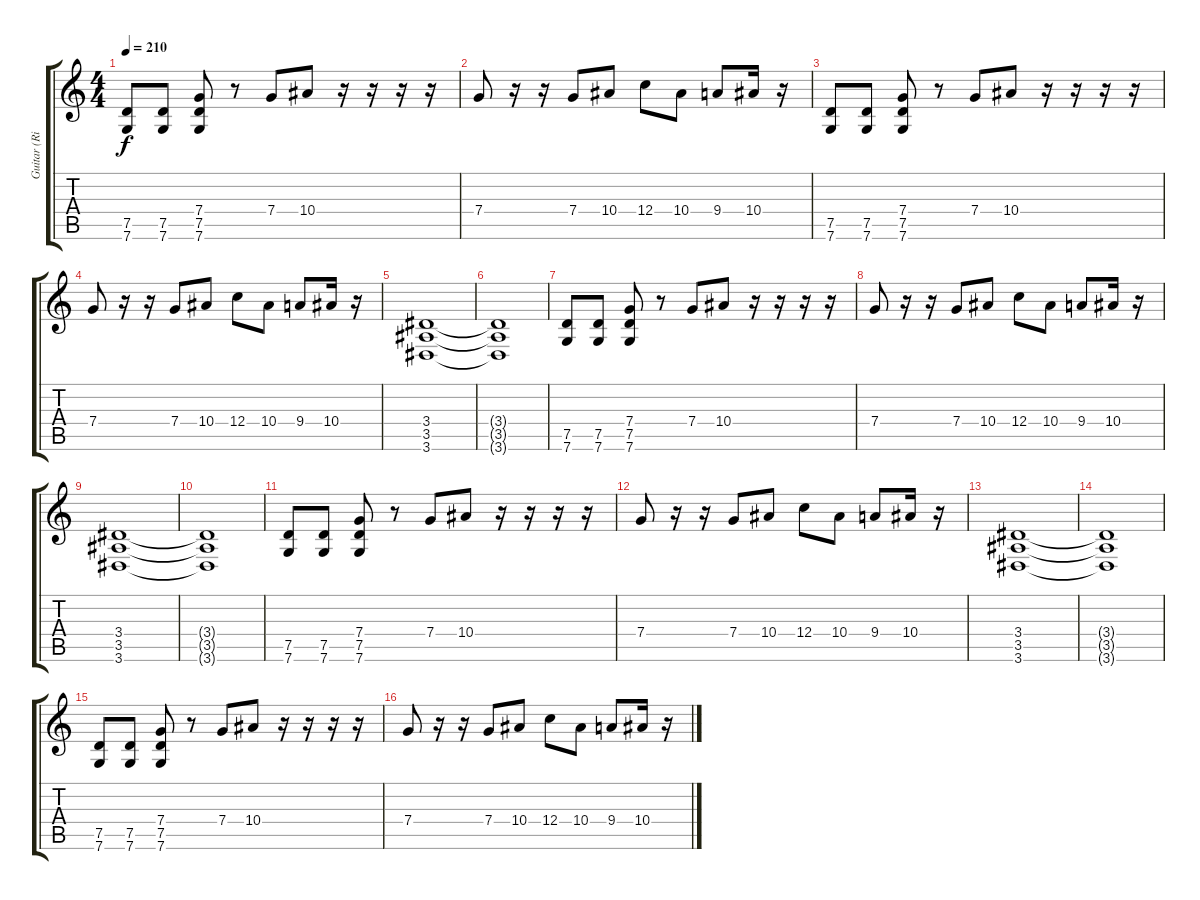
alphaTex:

\track ("Guitar (Right)" "Guitar (Ri") {instrument distortionguitar}
\staff {score tabs}
\tuning (D4 A3 F3 C3 G2 C2) {hide}
\ts (4 4)
\tempo 210
\clef g2
\ks c
(7.5 7.6).8{dy f} (7.5 7.6).8 (7.4 7.5 7.6).8 r.8 7.4.8 10.4.8 r.16 r.16 r.16 r.16 |
7.4.8 r.16 r.16 7.4.8 10.4.8 12.4.8 10.4.8 9.4.8 10.4.16 r.16 |
(7.5 7.6).8 (7.5 7.6).8 (7.4 7.5 7.6).8 r.8 7.4.8 10.4.8 r.16 r.16 r.16 r.16 |
7.4.8 r.16 r.16 7.4.8 10.4.8 12.4.8 10.4.8 9.4.8 10.4.16 r.16 |
(3.4 3.5 3.6).1 |
(3.4{t} 3.5{t} 3.6{t}).1 |
(7.5 7.6).8 (7.5 7.6).8 (7.4 7.5 7.6).8 r.8 7.4.8 10.4.8 r.16 r.16 r.16 r.16 |
7.4.8 r.16 r.16 7.4.8 10.4.8 12.4.8 10.4.8 9.4.8 10.4.16 r.16 |
(3.4 3.5 3.6).1 |
(3.4{t} 3.5{t} 3.6{t}).1 |
(7.5 7.6).8 (7.5 7.6).8 (7.4 7.5 7.6).8 r.8 7.4.8 10.4.8 r.16 r.16 r.16 r.16 |
7.4.8 r.16 r.16 7.4.8 10.4.8 12.4.8 10.4.8 9.4.8 10.4.16 r.16 |
(3.4 3.5 3.6).1 |
(3.4{t} 3.5{t} 3.6{t}).1 |
(7.5 7.6).8 (7.5 7.6).8 (7.4 7.5 7.6).8 r.8 7.4.8 10.4.8 r.16 r.16 r.16 r.16 |
7.4.8 r.16 r.16 7.4.8 10.4.8 12.4.8 10.4.8 9.4.8 10.4.16 r.16
